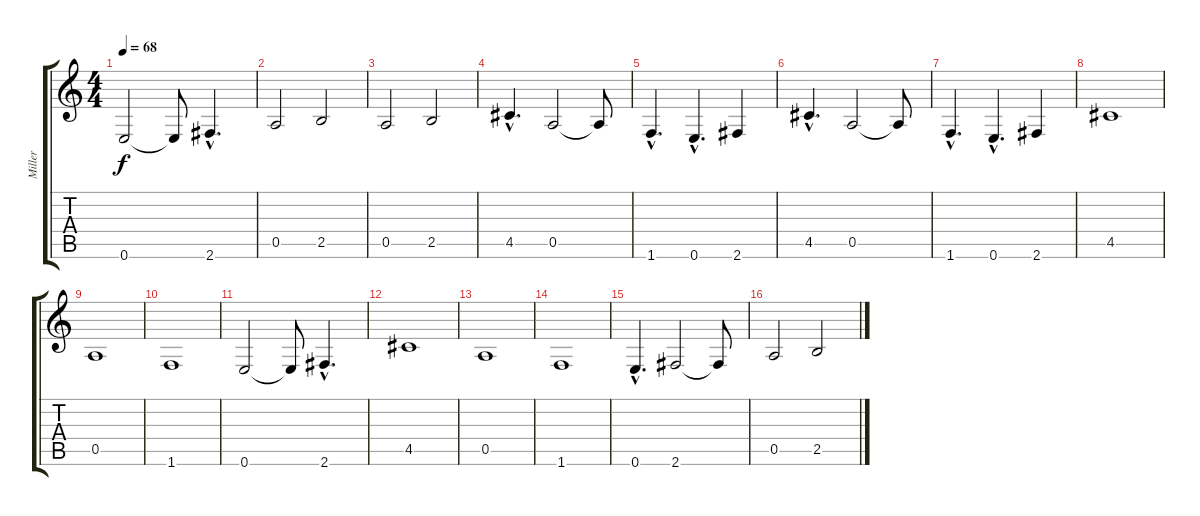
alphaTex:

\track ("Miller" "Miller") {instrument electricbassfinger}
\staff {score tabs}
\tuning (E4 B3 G3 D3 A2 E2) {hide}
\ts (4 4)
\tempo 68
\clef g2
\ks c
0.6.2{dy f} 0.6{t}.8 2.6{hac}.4{d} |
0.5.2 2.5.2 |
0.5.2 2.5.2 |
4.5{hac}.4{d} 0.5.2 0.5{t}.8 |
1.6{hac}.4{d} 0.6{hac}.4{d} 2.6.4 |
4.5{hac}.4{d} 0.5.2 0.5{t}.8 |
1.6{hac}.4{d} 0.6{hac}.4{d} 2.6.4 |
4.5.1 |
0.5.1 |
1.6.1 |
0.6.2 0.6{t}.8 2.6{hac}.4{d} |
4.5.1 |
0.5.1 |
1.6.1 |
0.6{hac}.4{d} 2.6.2 2.6{t}.8 |
0.5.2 2.5.2
